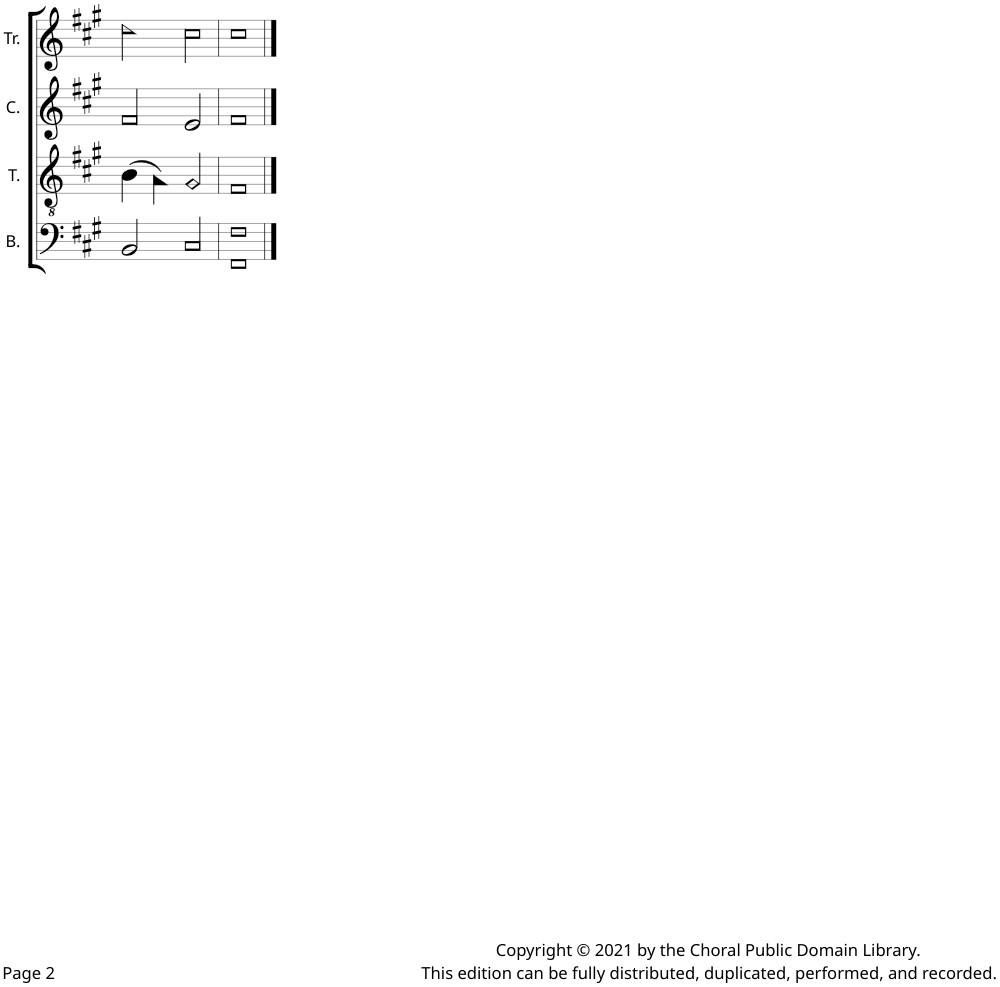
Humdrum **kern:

**kern	**kern	**kern	**kern
*part4	*part3	*part2	*part1
*staff4	*staff3	*staff2	*staff1
*I"B.	*I"T.	*I"C.	*I"Tr.
*I'B.	*I'T.	*I'C.	*I'Tr.
!!LO:PB:g=z
*clefF4	*clefGv2	*clefG2	*clefG2
*k[f#c#g#]	*k[f#c#g#]	*k[f#c#g#]	*k[f#c#g#]
*M2/2	*M2/2	*M2/2	*M2/2
*met(c|)	*met(c|)	*met(c|)	*met(c|)
=17	=17	=17	=17
2BB!/	(4B!\	2f#!/	2dd!\
.	4A!\)	.	.
2C#!/	2G#!/	2e!/	2cc#!\
=18	=18	=18	=18
1FF#! 1F#!	1F#!	1f#!	1cc#!
==	==	==	==
*-	*-	*-	*-
